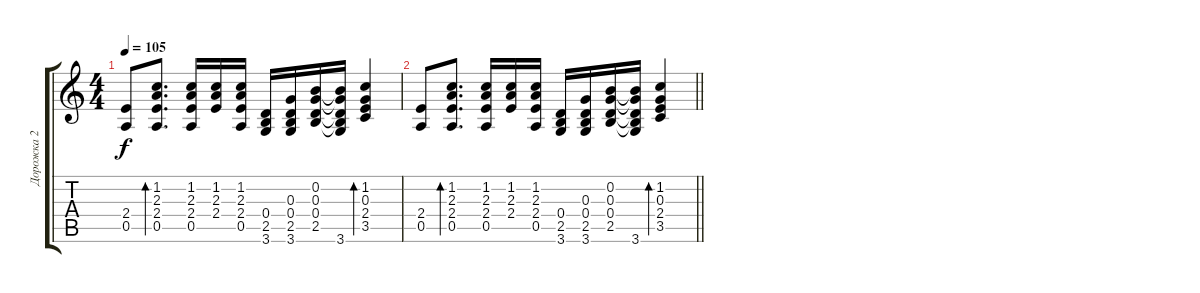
\track ("Дорожка 2" "Дорожка 2") {instrument acousticguitarsteel}
\staff {score tabs}
\tuning (E4 B3 G3 D3 A2 E2) {hide}
\ts (4 4)
\tempo 105
\clef g2
\ks c
(2.4 0.5).8{dy f} (1.2 2.3 2.4 0.5).8{d bd 60} (1.2 2.3 2.4 0.5).16 (1.2 2.3 2.4).16 (1.2 2.3 2.4 0.5).16 (0.4 2.5 3.6).16 (0.3 0.4 2.5 3.6).16 (0.2 0.3 0.4 2.5).16 (0.2{t} 0.3{t} 0.4{t} 2.5{t} 3.6).16 (1.2 0.3 2.4 3.5).4{bd 60} |
\barLineRight lightlight
(2.4 0.5).8 (1.2 2.3 2.4 0.5).8{d bd 60} (1.2 2.3 2.4 0.5).16 (1.2 2.3 2.4).16 (1.2 2.3 2.4 0.5).16 (0.4 2.5 3.6).16 (0.3 0.4 2.5 3.6).16 (0.2 0.3 0.4 2.5).16 (0.2{t} 0.3{t} 0.4{t} 2.5{t} 3.6).16 (1.2 0.3 2.4 3.5).4{bd 60}
